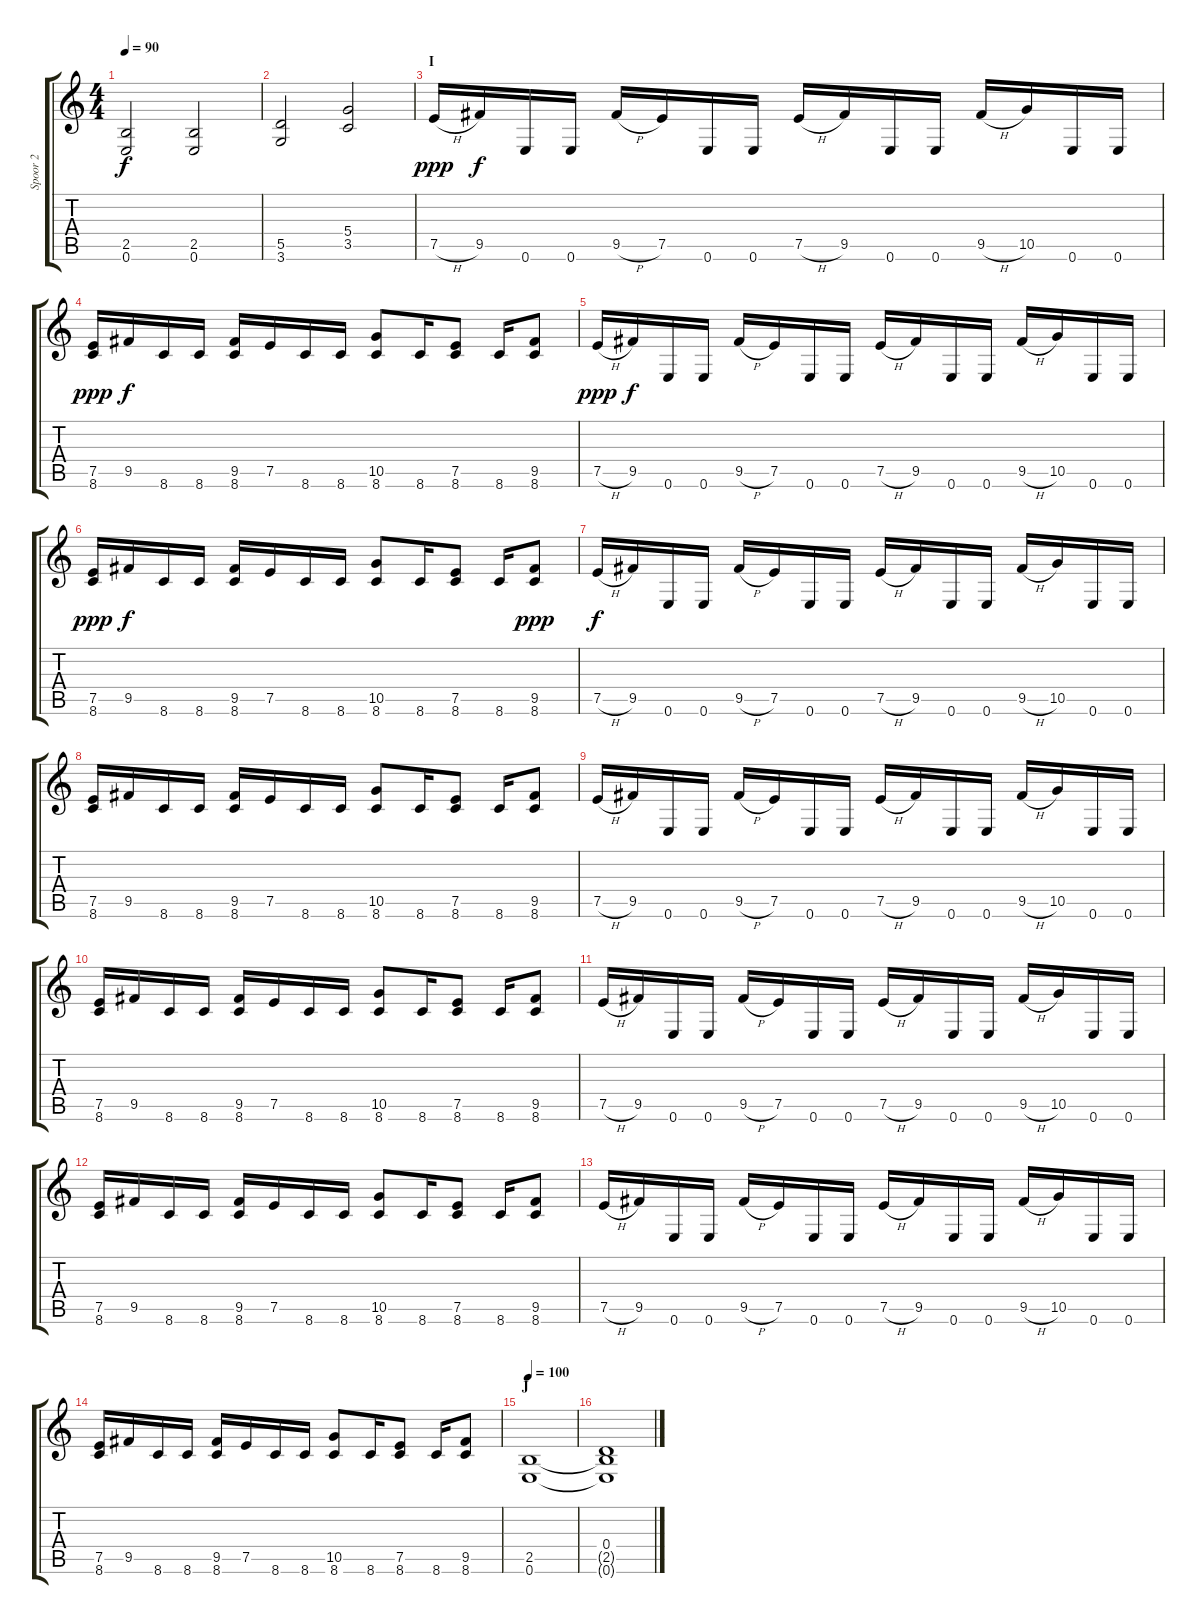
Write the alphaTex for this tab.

\track ("Spoor 2" "Spoor 2") {instrument overdrivenguitar}
\staff {score tabs}
\tuning (E4 B3 G3 D3 A2 E2) {hide}
\ts (4 4)
\tempo 90
\clef g2
\ks c
(2.5 0.6).2{dy f} (2.5 0.6).2 |
(5.5 3.6).2 (5.4 3.5).2 |
\section ("" "I")
7.5{h}.16{dy ppp} 9.5.16{dy f} 0.6.16 0.6.16 9.5{h}.16 7.5.16 0.6.16 0.6.16 7.5{h}.16 9.5.16 0.6.16 0.6.16 9.5{h}.16 10.5.16 0.6.16 0.6.16 |
(7.5 8.6).16{dy ppp} 9.5.16{dy f} 8.6.16 8.6.16 (9.5 8.6).16 7.5.16 8.6.16 8.6.16 (10.5 8.6).8 8.6.16 (7.5 8.6).8 8.6.16 (9.5 8.6).8 |
7.5{h}.16{dy ppp} 9.5.16{dy f} 0.6.16 0.6.16 9.5{h}.16 7.5.16 0.6.16 0.6.16 7.5{h}.16 9.5.16 0.6.16 0.6.16 9.5{h}.16 10.5.16 0.6.16 0.6.16 |
(7.5 8.6).16{dy ppp} 9.5.16{dy f} 8.6.16 8.6.16 (9.5 8.6).16 7.5.16 8.6.16 8.6.16 (10.5 8.6).8 8.6.16 (7.5 8.6).8 8.6.16 (9.5 8.6).8{dy ppp} |
7.5{h}.16{dy f} 9.5.16 0.6.16 0.6.16 9.5{h}.16 7.5.16 0.6.16 0.6.16 7.5{h}.16 9.5.16 0.6.16 0.6.16 9.5{h}.16 10.5.16 0.6.16 0.6.16 |
(7.5 8.6).16 9.5.16 8.6.16 8.6.16 (9.5 8.6).16 7.5.16 8.6.16 8.6.16 (10.5 8.6).8 8.6.16 (7.5 8.6).8 8.6.16 (9.5 8.6).8 |
7.5{h}.16 9.5.16 0.6.16 0.6.16 9.5{h}.16 7.5.16 0.6.16 0.6.16 7.5{h}.16 9.5.16 0.6.16 0.6.16 9.5{h}.16 10.5.16 0.6.16 0.6.16 |
(7.5 8.6).16 9.5.16 8.6.16 8.6.16 (9.5 8.6).16 7.5.16 8.6.16 8.6.16 (10.5 8.6).8 8.6.16 (7.5 8.6).8 8.6.16 (9.5 8.6).8 |
7.5{h}.16 9.5.16 0.6.16 0.6.16 9.5{h}.16 7.5.16 0.6.16 0.6.16 7.5{h}.16 9.5.16 0.6.16 0.6.16 9.5{h}.16 10.5.16 0.6.16 0.6.16 |
(7.5 8.6).16 9.5.16 8.6.16 8.6.16 (9.5 8.6).16 7.5.16 8.6.16 8.6.16 (10.5 8.6).8 8.6.16 (7.5 8.6).8 8.6.16 (9.5 8.6).8 |
7.5{h}.16 9.5.16 0.6.16 0.6.16 9.5{h}.16 7.5.16 0.6.16 0.6.16 7.5{h}.16 9.5.16 0.6.16 0.6.16 9.5{h}.16 10.5.16 0.6.16 0.6.16 |
(7.5 8.6).16 9.5.16 8.6.16 8.6.16 (9.5 8.6).16 7.5.16 8.6.16 8.6.16 (10.5 8.6).8 8.6.16 (7.5 8.6).8 8.6.16 (9.5 8.6).8 |
\section ("" "J")
\tempo 100
(2.5 0.6).1 |
(0.4 2.5{t} 0.6{t}).1
